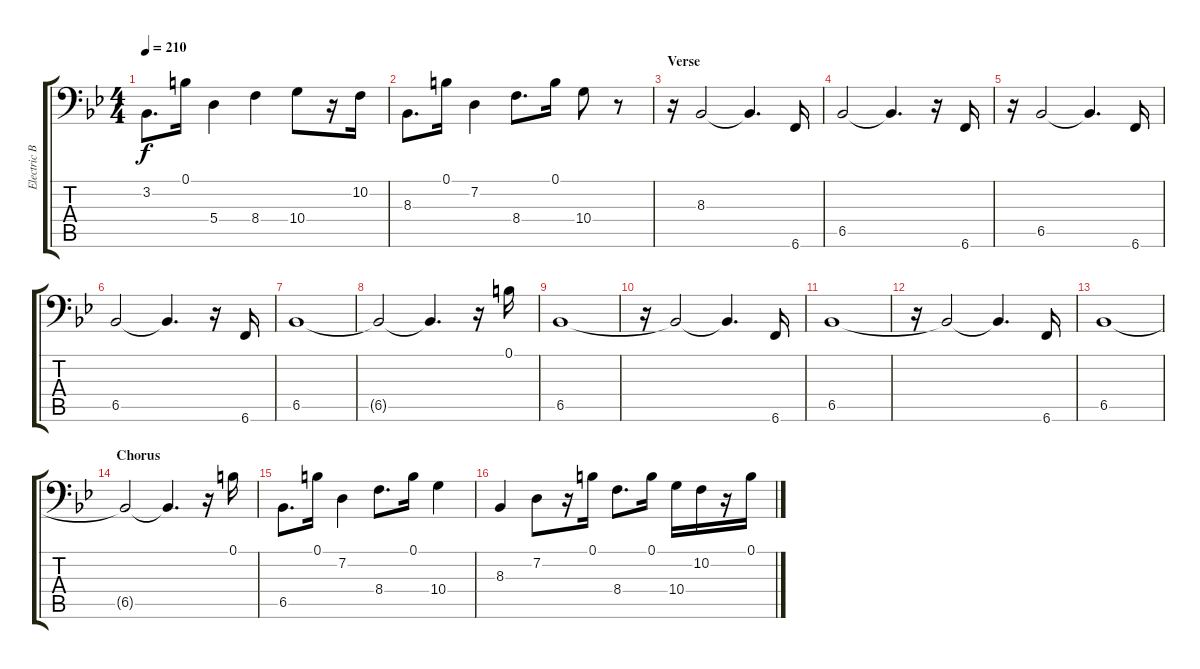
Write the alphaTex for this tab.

\track ("Electric Bass (Finger)    " "Electric B") {instrument electricbassfinger}
\staff {score tabs}
\tuning (B2 G1 D1 A1 E1 B0) {hide}
\ts (4 4)
\tempo 210
\clef f4
\ks bb
3.2.8{d dy f} 0.1.16 5.4.4 8.4.4 10.4.8 r.16 10.2.16 |
8.3.8{d} 0.1.16 7.2.4 8.4.8{d} 0.1.16 10.4.8 r.8 |
\section ("" "Verse")
r.16 8.3.2 8.3{t}.4{d} 6.6.16 |
6.5.2 6.5{t}.4{d} r.16 6.6.16 |
r.16 6.5.2 6.5{t}.4{d} 6.6.16 |
6.5.2 6.5{t}.4{d} r.16 6.6.16 |
6.5.1 |
6.5{t}.2 6.5{t}.4{d} r.16 0.1.16 |
6.5.1 |
r.16 6.5{t}.2 6.5{t}.4{d} 6.6.16 |
6.5.1 |
r.16 6.5{t}.2 6.5{t}.4{d} 6.6.16 |
6.5.1 |
\section ("" "Chorus")
6.5{t}.2 6.5{t}.4{d} r.16 0.1.16 |
6.5.8{d} 0.1.16 7.2.4 8.4.8{d} 0.1.16 10.4.4 |
8.3.4 7.2.8 r.16 0.1.16 8.4.8{d} 0.1.16 10.4.16 10.2.16 r.16 0.1.16
